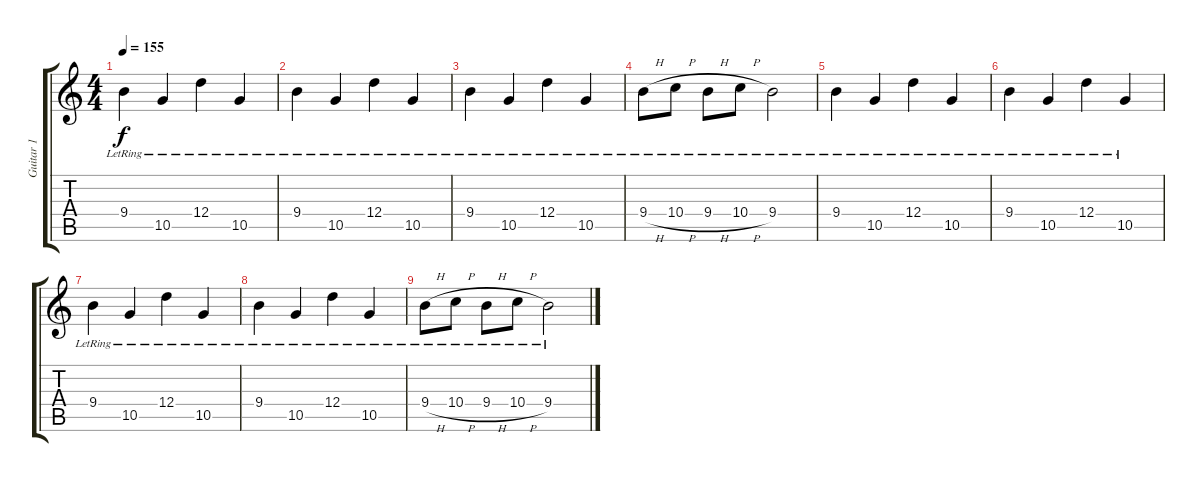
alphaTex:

\track ("Guitar 1" "Guitar 1") {instrument electricguitarclean}
\staff {score tabs}
\tuning (E4 B3 G3 D3 A2 E2) {hide}
\ts (4 4)
\tempo 155
\clef g2
\ks c
9.4{lr}.4{dy f} 10.5{lr}.4 12.4{lr}.4 10.5{lr}.4 |
9.4{lr}.4 10.5{lr}.4 12.4{lr}.4 10.5{lr}.4 |
9.4{lr}.4 10.5{lr}.4 12.4{lr}.4 10.5{lr}.4 |
9.4{h lr}.8 10.4{h lr}.8 9.4{h lr}.8 10.4{h lr}.8 9.4{lr}.2 |
9.4{lr}.4 10.5{lr}.4 12.4{lr}.4 10.5{lr}.4 |
9.4{lr}.4 10.5{lr}.4 12.4{lr}.4 10.5{lr}.4 |
9.4{lr}.4 10.5{lr}.4 12.4{lr}.4 10.5{lr}.4 |
9.4{lr}.4 10.5{lr}.4 12.4{lr}.4 10.5{lr}.4 |
9.4{h lr}.8 10.4{h lr}.8 9.4{h lr}.8 10.4{h lr}.8 9.4{lr}.2
